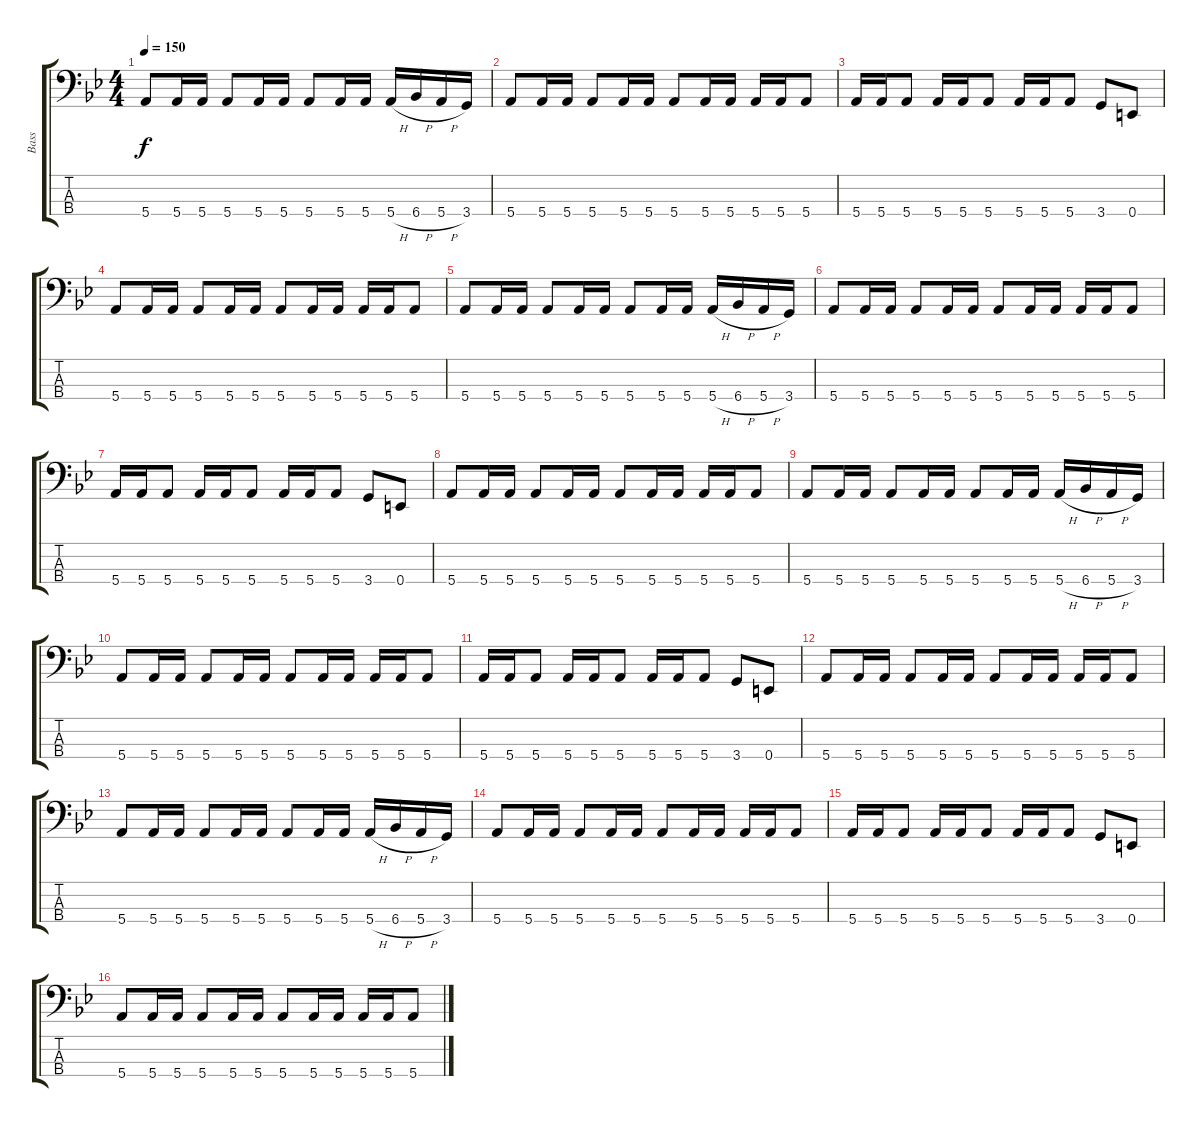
\track ("Bass" "Bass") {instrument electricbassfinger}
\staff {score tabs}
\tuning (G2 D2 A1 E1) {hide}
\ts (4 4)
\tempo 150
\clef f4
\ks bb
5.4.8{dy f} 5.4.16 5.4.16 5.4.8 5.4.16 5.4.16 5.4.8 5.4.16 5.4.16 5.4{h}.16 6.4{h}.16 5.4{h}.16 3.4.16 |
5.4.8 5.4.16 5.4.16 5.4.8 5.4.16 5.4.16 5.4.8 5.4.16 5.4.16 5.4.16 5.4.16 5.4.8 |
5.4.16 5.4.16 5.4.8 5.4.16 5.4.16 5.4.8 5.4.16 5.4.16 5.4.8 3.4.8 0.4.8 |
5.4.8 5.4.16 5.4.16 5.4.8 5.4.16 5.4.16 5.4.8 5.4.16 5.4.16 5.4.16 5.4.16 5.4.8 |
5.4.8 5.4.16 5.4.16 5.4.8 5.4.16 5.4.16 5.4.8 5.4.16 5.4.16 5.4{h}.16 6.4{h}.16 5.4{h}.16 3.4.16 |
5.4.8 5.4.16 5.4.16 5.4.8 5.4.16 5.4.16 5.4.8 5.4.16 5.4.16 5.4.16 5.4.16 5.4.8 |
5.4.16 5.4.16 5.4.8 5.4.16 5.4.16 5.4.8 5.4.16 5.4.16 5.4.8 3.4.8 0.4.8 |
5.4.8 5.4.16 5.4.16 5.4.8 5.4.16 5.4.16 5.4.8 5.4.16 5.4.16 5.4.16 5.4.16 5.4.8 |
5.4.8 5.4.16 5.4.16 5.4.8 5.4.16 5.4.16 5.4.8 5.4.16 5.4.16 5.4{h}.16 6.4{h}.16 5.4{h}.16 3.4.16 |
5.4.8 5.4.16 5.4.16 5.4.8 5.4.16 5.4.16 5.4.8 5.4.16 5.4.16 5.4.16 5.4.16 5.4.8 |
5.4.16 5.4.16 5.4.8 5.4.16 5.4.16 5.4.8 5.4.16 5.4.16 5.4.8 3.4.8 0.4.8 |
5.4.8 5.4.16 5.4.16 5.4.8 5.4.16 5.4.16 5.4.8 5.4.16 5.4.16 5.4.16 5.4.16 5.4.8 |
5.4.8 5.4.16 5.4.16 5.4.8 5.4.16 5.4.16 5.4.8 5.4.16 5.4.16 5.4{h}.16 6.4{h}.16 5.4{h}.16 3.4.16 |
5.4.8 5.4.16 5.4.16 5.4.8 5.4.16 5.4.16 5.4.8 5.4.16 5.4.16 5.4.16 5.4.16 5.4.8 |
5.4.16 5.4.16 5.4.8 5.4.16 5.4.16 5.4.8 5.4.16 5.4.16 5.4.8 3.4.8 0.4.8 |
5.4.8 5.4.16 5.4.16 5.4.8 5.4.16 5.4.16 5.4.8 5.4.16 5.4.16 5.4.16 5.4.16 5.4.8
